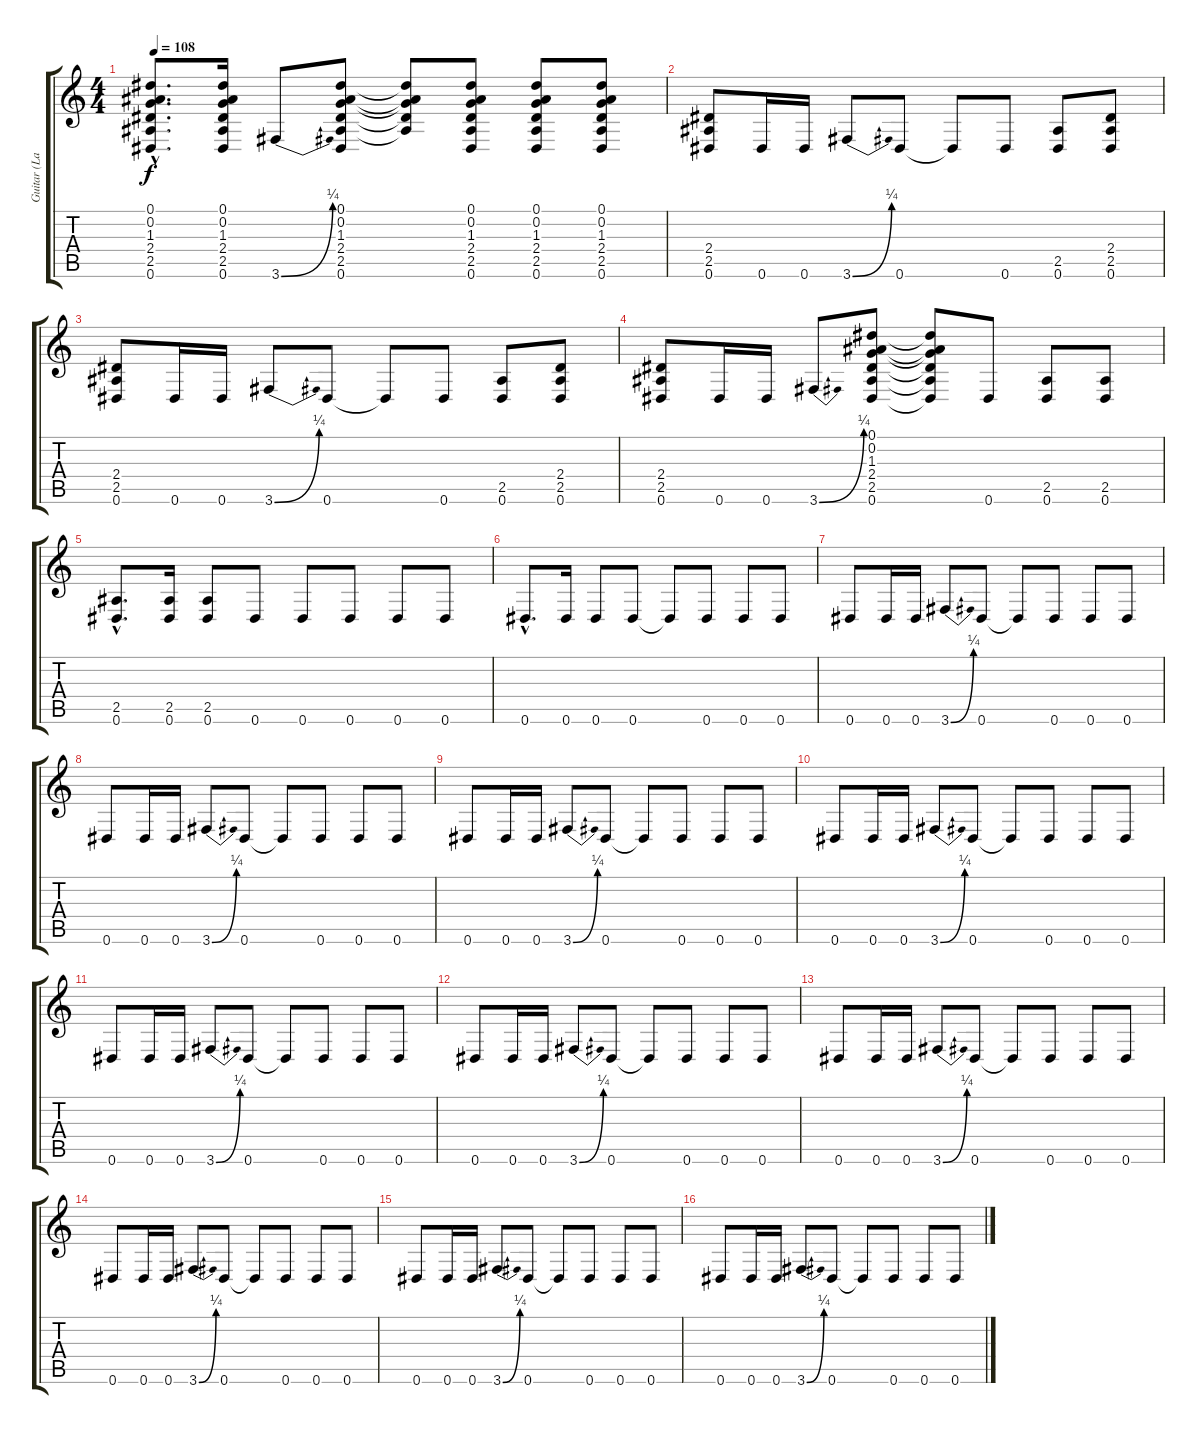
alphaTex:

\track ("Guitar (Larry Lee)" "Guitar (La") {instrument overdrivenguitar}
\staff {score tabs}
\tuning (Eb4 Bb3 Gb3 Db3 Ab2 Eb2) {hide}
\ts (4 4)
\tempo 108
\clef g2
\ks c
(0.1{hac} 0.2{hac} 1.3{hac} 2.4{hac} 2.5{hac} 0.6{hac}).8{d dy f} (0.1 0.2 1.3 2.4 2.5 0.6).16 3.6{be (bend 0 0 60 1)}.8 (0.1 0.2 1.3 2.4 2.5 0.6).8 (0.1{t} 0.2{t} 1.3{t} 2.4{t} 2.5{t}).8 (0.1 0.2 1.3 2.4 2.5 0.6).8 (0.1 0.2 1.3 2.4 2.5 0.6).8 (0.1 0.2 1.3 2.4 2.5 0.6).8 |
(2.4 2.5 0.6).8 0.6.16 0.6.16 3.6{be (bend 0 0 60 1)}.8 0.6.8 0.6{t}.8 0.6.8 (2.5 0.6).8 (2.4 2.5 0.6).8 |
(2.4 2.5 0.6).8 0.6.16 0.6.16 3.6{be (bend 0 0 60 1)}.8 0.6.8 0.6{t}.8 0.6.8 (2.5 0.6).8 (2.4 2.5 0.6).8 |
(2.4 2.5 0.6).8 0.6.16 0.6.16 3.6{be (bend 0 0 60 1)}.8 (0.1 0.2 1.3 2.4 2.5 0.6).8 (0.1{t} 0.2{t} 1.3{t} 2.4{t} 2.5{t} 0.6{t}).8 0.6.8 (2.5 0.6).8 (2.5 0.6).8 |
(2.5{hac} 0.6{hac}).8{d} (2.5 0.6).16 (2.5 0.6).8 0.6.8 0.6.8 0.6.8 0.6.8 0.6.8 |
0.6{hac}.8{d volume 7} 0.6.16 0.6.8 0.6.8 0.6{t}.8 0.6.8 0.6.8 0.6.8 |
0.6.8 0.6.16 0.6.16 3.6{be (bend 0 0 60 1)}.8 0.6.8 0.6{t}.8 0.6.8 0.6.8 0.6.8 |
0.6.8{volume 6} 0.6.16 0.6.16 3.6{be (bend 0 0 60 1)}.8 0.6.8 0.6{t}.8 0.6.8 0.6.8 0.6.8 |
0.6.8 0.6.16 0.6.16 3.6{be (bend 0 0 60 1)}.8 0.6.8 0.6{t}.8 0.6.8 0.6.8 0.6.8 |
0.6.8 0.6.16 0.6.16 3.6{be (bend 0 0 60 1)}.8 0.6.8 0.6{t}.8 0.6.8 0.6.8 0.6.8 |
0.6.8 0.6.16 0.6.16 3.6{be (bend 0 0 60 1)}.8 0.6.8 0.6{t}.8 0.6.8 0.6.8 0.6.8 |
0.6.8 0.6.16 0.6.16 3.6{be (bend 0 0 60 1)}.8 0.6.8 0.6{t}.8 0.6.8 0.6.8 0.6.8 |
0.6.8 0.6.16 0.6.16 3.6{be (bend 0 0 60 1)}.8 0.6.8 0.6{t}.8 0.6.8 0.6.8 0.6.8 |
0.6.8 0.6.16 0.6.16 3.6{be (bend 0 0 60 1)}.8 0.6.8 0.6{t}.8 0.6.8 0.6.8 0.6.8 |
0.6.8 0.6.16 0.6.16 3.6{be (bend 0 0 60 1)}.8 0.6.8 0.6{t}.8 0.6.8 0.6.8 0.6.8 |
0.6.8 0.6.16 0.6.16 3.6{be (bend 0 0 60 1)}.8 0.6.8 0.6{t}.8 0.6.8 0.6.8 0.6.8
